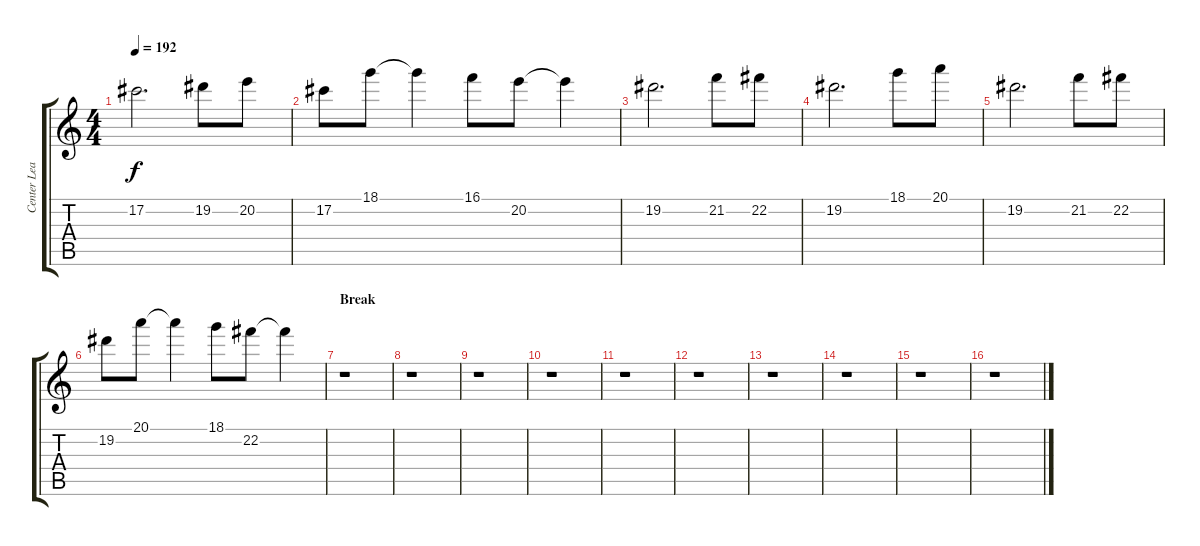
\track ("Center Lead 2" "Center Lea") {instrument overdrivenguitar}
\staff {score tabs}
\tuning (Db4 Ab3 E3 B2 Gb2 B1) {hide}
\ts (4 4)
\tempo 192
\clef g2
\ks aminor
17.2.2{d dy f} 19.2.8 20.2.8 |
17.2.8 18.1.8 18.1{t}.4 16.1.8 20.2.8 20.2{t}.4 |
19.2.2{d} 21.2.8 22.2.8 |
19.2.2{d} 18.1.8 20.1.8 |
19.2.2{d} 21.2.8 22.2.8 |
19.2.8 20.1.8 20.1{t}.4 18.1.8 22.2.8 22.2{t}.4 |
\section ("" "Break")
r.1 |
r.1 |
r.1 |
r.1 |
r.1 |
r.1 |
r.1 |
r.1 |
r.1 |
r.1
